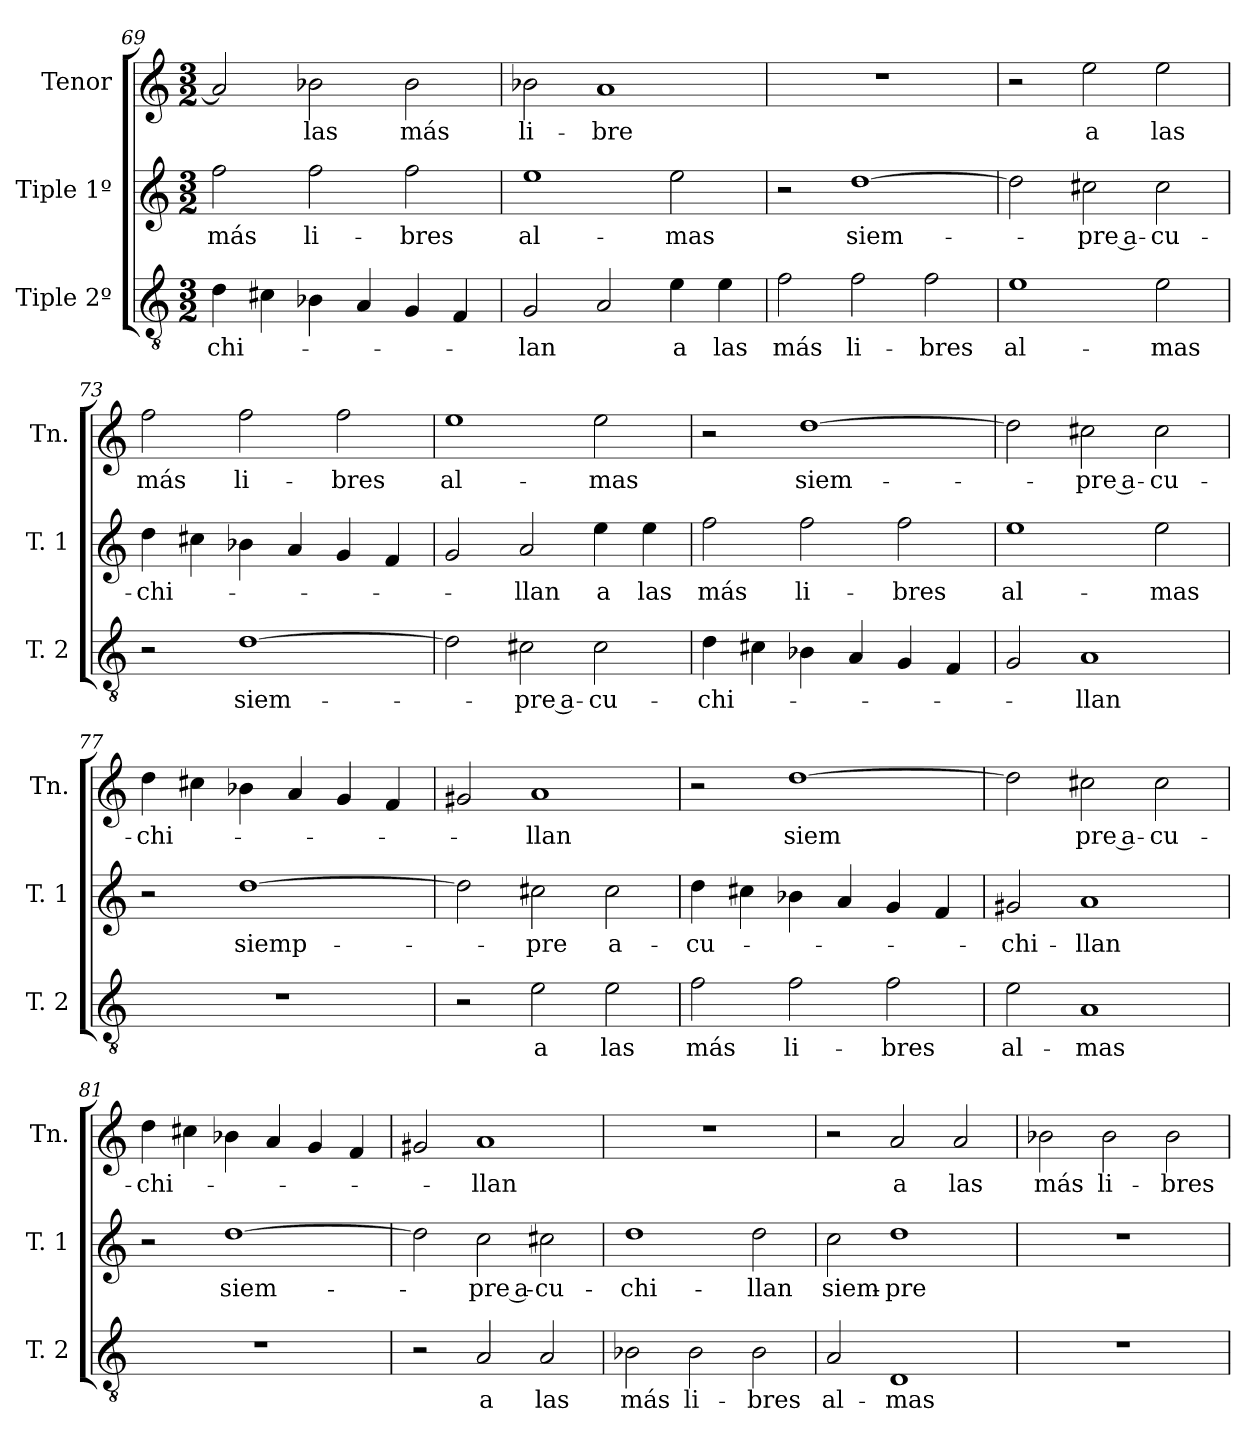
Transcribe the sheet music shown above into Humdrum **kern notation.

**kern	**text	**kern	**text	**kern	**text
*part3	*part3	*part2	*part2	*part1	*part1
*staff3	*staff3	*staff2	*staff2	*staff1	*staff1
*I"Tiple 2º	*	*I"Tiple 1º	*	*I"Tenor	*
*I'T. 2	*	*I'T. 1	*	*I'Tn.	*
*clefGv2	*	*clefG2	*	*clefG2	*
*M3/2	*	*M3/2	*	*M3/2	*
=69	=69	=69	=69	=69	=69
4d	-chi-	2ff	más	2a]	.
4c#X	.	.	.	.	.
4B-X	.	2ff	li-	2b-X	las
4A	.	.	.	.	.
4G	.	2ff	-bres	2b-	más
4F	.	.	.	.	.
=70	=70	=70	=70	=70	=70
2G	-lan	1ee	al-	2b-X	li-
2A	.	.	.	1a	-bre
4e	a	2ee	-mas	.	.
4e	las	.	.	.	.
=71	=71	=71	=71	=71	=71
2f	más	2r	.	1.r	.
2f	li-	[1dd	siem-	.	.
2f	-bres	.	.	.	.
=72	=72	=72	=72	=72	=72
1e	al-	2dd]	.	2r	.
.	.	2cc#X	-pre a-	2ee	a
2e	-mas	2cc#	-cu-	2ee	las
=73	=73	=73	=73	=73	=73
2r	.	4dd	-chi-	2ff	más
.	.	4cc#X	.	.	.
[1d	siem-	4b-X	.	2ff	li-
.	.	4a	.	.	.
.	.	4g	.	2ff	-bres
.	.	4f	.	.	.
=74	=74	=74	=74	=74	=74
2d]	.	2g	.	1ee	al-
2c#X	-pre a-	2a	-llan	.	.
2c#	-cu-	4ee	a	2ee	-mas
.	.	4ee	las	.	.
=75	=75	=75	=75	=75	=75
4d	-chi-	2ff	más	2r	.
4c#X	.	.	.	.	.
4B-X	.	2ff	li-	[1dd	siem-
4A	.	.	.	.	.
4G	.	2ff	-bres	.	.
4F	.	.	.	.	.
=76	=76	=76	=76	=76	=76
2G	.	1ee	al-	2dd]	.
1A	-llan	.	.	2cc#X	-pre a-
.	.	2ee	-mas	2cc#	-cu-
=77	=77	=77	=77	=77	=77
1.r	.	2r	.	4dd	-chi-
.	.	.	.	4cc#X	.
.	.	[1dd	siemp-	4b-X	.
.	.	.	.	4a	.
.	.	.	.	4g	.
.	.	.	.	4f	.
=78	=78	=78	=78	=78	=78
2r	.	2dd]	.	2g#X	.
2e	a	2cc#X	-pre	1a	-llan
2e	las	2cc#	a-	.	.
=79	=79	=79	=79	=79	=79
2f	más	4dd	-cu-	2r	.
.	.	4cc#X	.	.	.
2f	li-	4b-X	.	[1dd	siem
.	.	4a	.	.	.
2f	-bres	4g	.	.	.
.	.	4f	.	.	.
=80	=80	=80	=80	=80	=80
2e	al-	2g#X	-chi-	2dd]	.
1A	-mas	1a	-llan	2cc#X	-pre a-
.	.	.	.	2cc#	-cu-
=81	=81	=81	=81	=81	=81
1.r	.	2r	.	4dd	-chi-
.	.	.	.	4cc#X	.
.	.	[1dd	siem-	4b-X	.
.	.	.	.	4a	.
.	.	.	.	4g	.
.	.	.	.	4f	.
=82	=82	=82	=82	=82	=82
2r	.	2dd]	.	2g#X	.
2A	a	2cc	-pre a-	1a	-llan
2A	las	2cc#X	-cu-	.	.
=83	=83	=83	=83	=83	=83
2B-X	más	1dd	-chi-	1.r	.
2B-	li-	.	.	.	.
2B-	-bres	2dd	-llan	.	.
=84	=84	=84	=84	=84	=84
2A	al-	2cc	siem-	2r	.
1D	-mas	1dd	-pre	2a	a
.	.	.	.	2a	las
=85	=85	=85	=85	=85	=85
1.r	.	1.r	.	2b-X	más
.	.	.	.	2b-	li-
.	.	.	.	2b-	-bres
=	=	=	=	=	=
*-	*-	*-	*-	*-	*-
